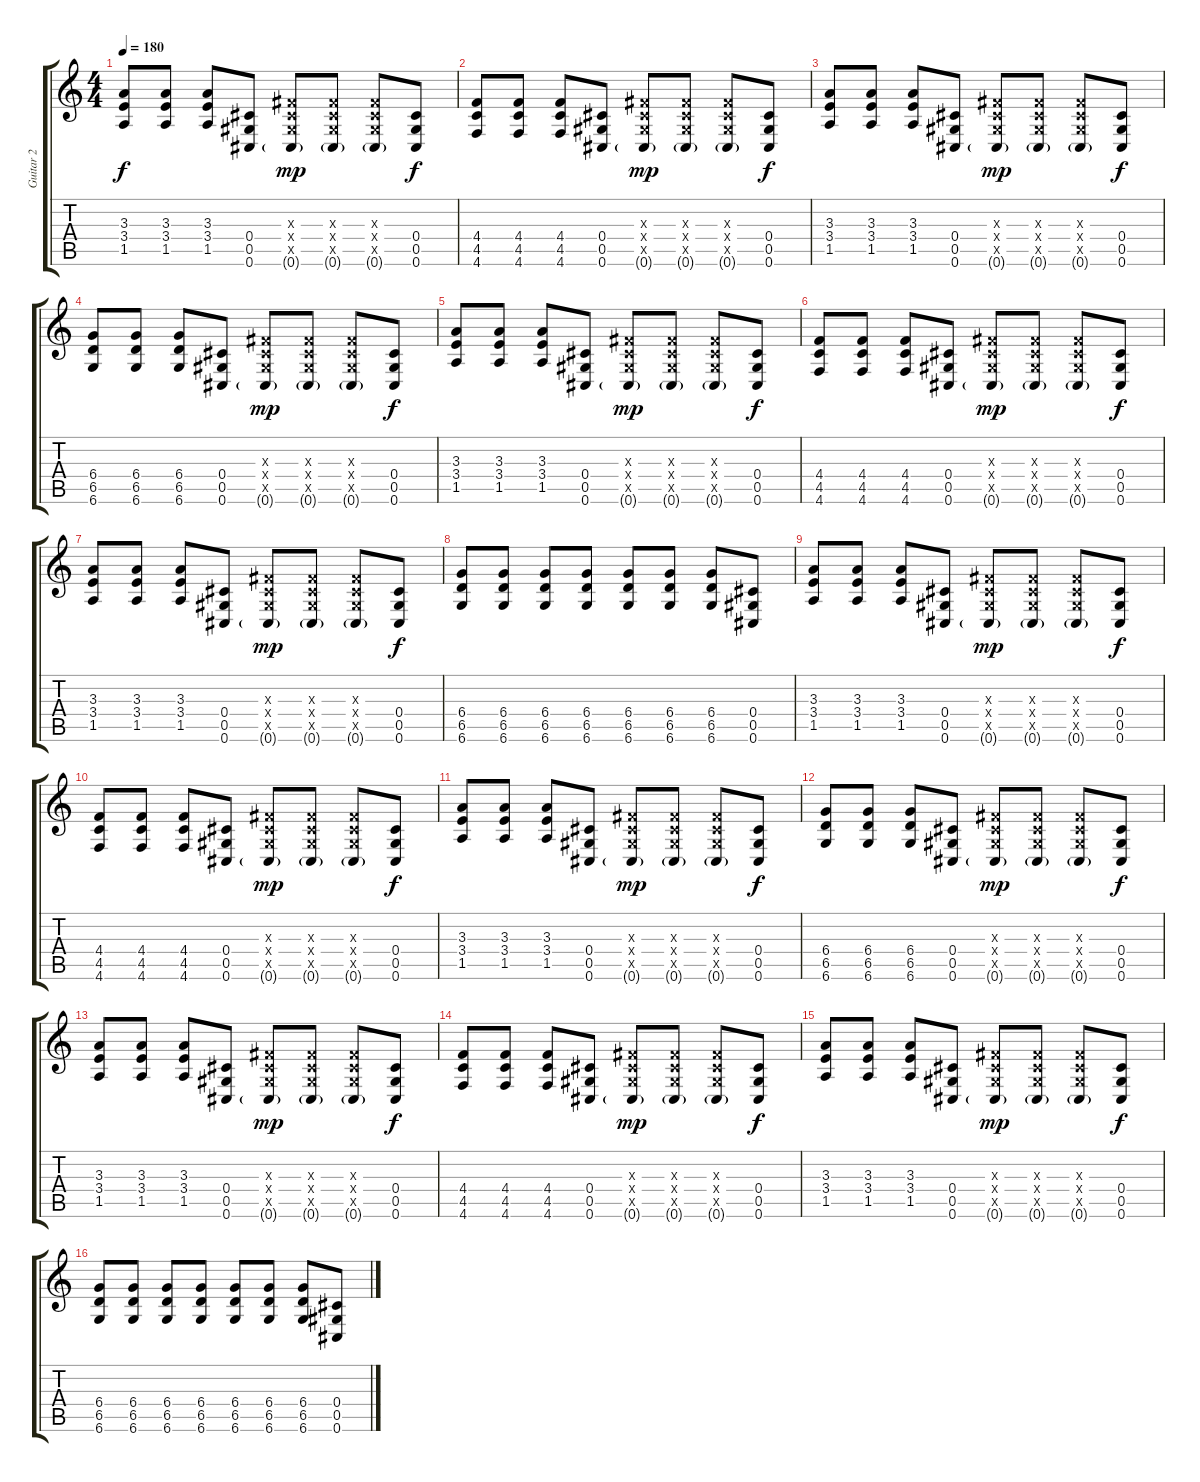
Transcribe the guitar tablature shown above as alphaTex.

\track ("Guitar 2" "Guitar 2") {instrument overdrivenguitar}
\staff {score tabs}
\tuning (Eb4 Bb3 Gb3 Db3 Ab2 Db2) {hide}
\ts (4 4)
\tempo 180
\clef g2
\ks c
(3.3 3.4 1.5).8{dy f} (3.3 3.4 1.5).8 (3.3 3.4 1.5).8 (0.4 0.5 0.6).8 (0.3{x} 0.4{x} 0.5{x} 0.6{g}).8{dy mp} (0.3{x} 0.4{x} 0.5{x} 0.6{g}).8 (0.3{x} 0.4{x} 0.5{x} 0.6{g}).8 (0.4 0.5 0.6).8{dy f} |
(4.4 4.5 4.6).8 (4.4 4.5 4.6).8 (4.4 4.5 4.6).8 (0.4 0.5 0.6).8 (0.3{x} 0.4{x} 0.5{x} 0.6{g}).8{dy mp} (0.3{x} 0.4{x} 0.5{x} 0.6{g}).8 (0.3{x} 0.4{x} 0.5{x} 0.6{g}).8 (0.4 0.5 0.6).8{dy f} |
(3.3 3.4 1.5).8 (3.3 3.4 1.5).8 (3.3 3.4 1.5).8 (0.4 0.5 0.6).8 (0.3{x} 0.4{x} 0.5{x} 0.6{g}).8{dy mp} (0.3{x} 0.4{x} 0.5{x} 0.6{g}).8 (0.3{x} 0.4{x} 0.5{x} 0.6{g}).8 (0.4 0.5 0.6).8{dy f} |
(6.4 6.5 6.6).8 (6.4 6.5 6.6).8 (6.4 6.5 6.6).8 (0.4 0.5 0.6).8 (0.3{x} 0.4{x} 0.5{x} 0.6{g}).8{dy mp} (0.3{x} 0.4{x} 0.5{x} 0.6{g}).8 (0.3{x} 0.4{x} 0.5{x} 0.6{g}).8 (0.4 0.5 0.6).8{dy f} |
(3.3 3.4 1.5).8 (3.3 3.4 1.5).8 (3.3 3.4 1.5).8 (0.4 0.5 0.6).8 (0.3{x} 0.4{x} 0.5{x} 0.6{g}).8{dy mp} (0.3{x} 0.4{x} 0.5{x} 0.6{g}).8 (0.3{x} 0.4{x} 0.5{x} 0.6{g}).8 (0.4 0.5 0.6).8{dy f} |
(4.4 4.5 4.6).8 (4.4 4.5 4.6).8 (4.4 4.5 4.6).8 (0.4 0.5 0.6).8 (0.3{x} 0.4{x} 0.5{x} 0.6{g}).8{dy mp} (0.3{x} 0.4{x} 0.5{x} 0.6{g}).8 (0.3{x} 0.4{x} 0.5{x} 0.6{g}).8 (0.4 0.5 0.6).8{dy f} |
(3.3 3.4 1.5).8 (3.3 3.4 1.5).8 (3.3 3.4 1.5).8 (0.4 0.5 0.6).8 (0.3{x} 0.4{x} 0.5{x} 0.6{g}).8{dy mp} (0.3{x} 0.4{x} 0.5{x} 0.6{g}).8 (0.3{x} 0.4{x} 0.5{x} 0.6{g}).8 (0.4 0.5 0.6).8{dy f} |
(6.4 6.5 6.6).8 (6.4 6.5 6.6).8 (6.4 6.5 6.6).8 (6.4 6.5 6.6).8 (6.4 6.5 6.6).8 (6.4 6.5 6.6).8 (6.4 6.5 6.6).8 (0.4 0.5 0.6).8 |
(3.3 3.4 1.5).8 (3.3 3.4 1.5).8 (3.3 3.4 1.5).8 (0.4 0.5 0.6).8 (0.3{x} 0.4{x} 0.5{x} 0.6{g}).8{dy mp} (0.3{x} 0.4{x} 0.5{x} 0.6{g}).8 (0.3{x} 0.4{x} 0.5{x} 0.6{g}).8 (0.4 0.5 0.6).8{dy f} |
(4.4 4.5 4.6).8 (4.4 4.5 4.6).8 (4.4 4.5 4.6).8 (0.4 0.5 0.6).8 (0.3{x} 0.4{x} 0.5{x} 0.6{g}).8{dy mp} (0.3{x} 0.4{x} 0.5{x} 0.6{g}).8 (0.3{x} 0.4{x} 0.5{x} 0.6{g}).8 (0.4 0.5 0.6).8{dy f} |
(3.3 3.4 1.5).8 (3.3 3.4 1.5).8 (3.3 3.4 1.5).8 (0.4 0.5 0.6).8 (0.3{x} 0.4{x} 0.5{x} 0.6{g}).8{dy mp} (0.3{x} 0.4{x} 0.5{x} 0.6{g}).8 (0.3{x} 0.4{x} 0.5{x} 0.6{g}).8 (0.4 0.5 0.6).8{dy f} |
(6.4 6.5 6.6).8 (6.4 6.5 6.6).8 (6.4 6.5 6.6).8 (0.4 0.5 0.6).8 (0.3{x} 0.4{x} 0.5{x} 0.6{g}).8{dy mp} (0.3{x} 0.4{x} 0.5{x} 0.6{g}).8 (0.3{x} 0.4{x} 0.5{x} 0.6{g}).8 (0.4 0.5 0.6).8{dy f} |
(3.3 3.4 1.5).8 (3.3 3.4 1.5).8 (3.3 3.4 1.5).8 (0.4 0.5 0.6).8 (0.3{x} 0.4{x} 0.5{x} 0.6{g}).8{dy mp} (0.3{x} 0.4{x} 0.5{x} 0.6{g}).8 (0.3{x} 0.4{x} 0.5{x} 0.6{g}).8 (0.4 0.5 0.6).8{dy f} |
(4.4 4.5 4.6).8 (4.4 4.5 4.6).8 (4.4 4.5 4.6).8 (0.4 0.5 0.6).8 (0.3{x} 0.4{x} 0.5{x} 0.6{g}).8{dy mp} (0.3{x} 0.4{x} 0.5{x} 0.6{g}).8 (0.3{x} 0.4{x} 0.5{x} 0.6{g}).8 (0.4 0.5 0.6).8{dy f} |
(3.3 3.4 1.5).8 (3.3 3.4 1.5).8 (3.3 3.4 1.5).8 (0.4 0.5 0.6).8 (0.3{x} 0.4{x} 0.5{x} 0.6{g}).8{dy mp} (0.3{x} 0.4{x} 0.5{x} 0.6{g}).8 (0.3{x} 0.4{x} 0.5{x} 0.6{g}).8 (0.4 0.5 0.6).8{dy f} |
(6.4 6.5 6.6).8 (6.4 6.5 6.6).8 (6.4 6.5 6.6).8 (6.4 6.5 6.6).8 (6.4 6.5 6.6).8 (6.4 6.5 6.6).8 (6.4 6.5 6.6).8 (0.4 0.5 0.6).8
